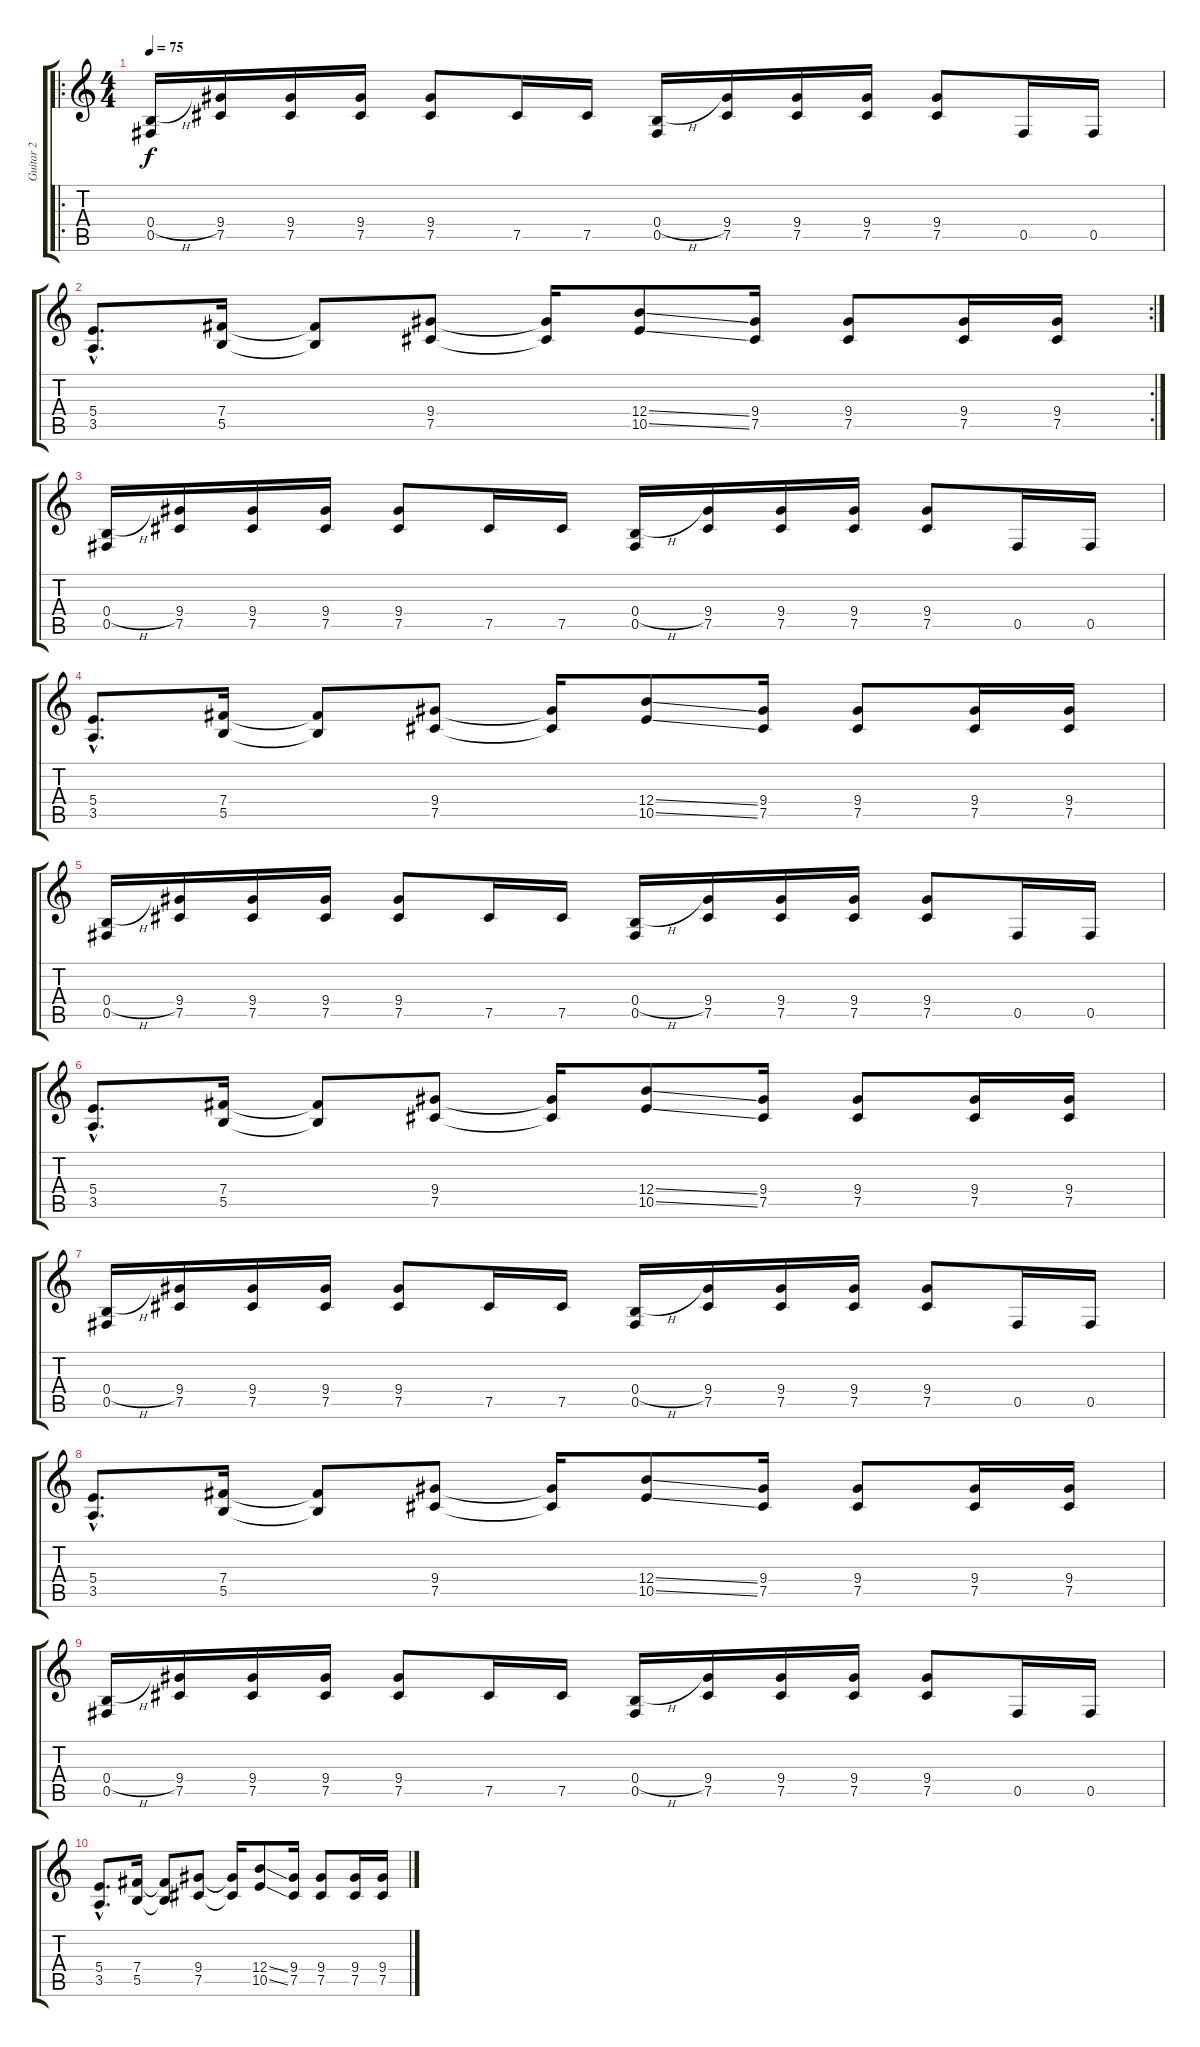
\track ("Guitar 2" "Guitar 2") {instrument distortionguitar}
\staff {score tabs}
\tuning (Db4 Ab3 E3 B2 Gb2 Db2) {hide}
\ro
\ts (4 4)
\tempo 75
\clef g2
\ks c
(0.4{h} 0.5).16{dy f instrument distortionguitar} (9.4 7.5).16 (9.4 7.5).16 (9.4 7.5).16 (9.4 7.5).8 7.5.16 7.5.16 (0.4{h} 0.5).16 (9.4 7.5).16 (9.4 7.5).16 (9.4 7.5).16 (9.4 7.5).8 0.5.16 0.5.16 |
\rc 2
(5.4{hac} 3.5{hac}).8{d} (7.4 5.5).16 (7.4{t} 5.5{t}).8 (9.4 7.5).8 (9.4{t} 7.5{t}).16 (12.4{ss} 10.5{ss}).8 (9.4 7.5).16 (9.4 7.5).8 (9.4 7.5).16 (9.4 7.5).16 |
(0.4{h} 0.5).16 (9.4 7.5).16 (9.4 7.5).16 (9.4 7.5).16 (9.4 7.5).8 7.5.16 7.5.16 (0.4{h} 0.5).16 (9.4 7.5).16 (9.4 7.5).16 (9.4 7.5).16 (9.4 7.5).8 0.5.16 0.5.16 |
(5.4{hac} 3.5{hac}).8{d} (7.4 5.5).16 (7.4{t} 5.5{t}).8 (9.4 7.5).8 (9.4{t} 7.5{t}).16 (12.4{ss} 10.5{ss}).8 (9.4 7.5).16 (9.4 7.5).8 (9.4 7.5).16 (9.4 7.5).16 |
(0.4{h} 0.5).16 (9.4 7.5).16 (9.4 7.5).16 (9.4 7.5).16 (9.4 7.5).8 7.5.16 7.5.16 (0.4{h} 0.5).16 (9.4 7.5).16 (9.4 7.5).16 (9.4 7.5).16 (9.4 7.5).8 0.5.16 0.5.16 |
(5.4{hac} 3.5{hac}).8{d} (7.4 5.5).16 (7.4{t} 5.5{t}).8 (9.4 7.5).8 (9.4{t} 7.5{t}).16 (12.4{ss} 10.5{ss}).8 (9.4 7.5).16 (9.4 7.5).8 (9.4 7.5).16 (9.4 7.5).16 |
(0.4{h} 0.5).16 (9.4 7.5).16 (9.4 7.5).16 (9.4 7.5).16 (9.4 7.5).8 7.5.16 7.5.16 (0.4{h} 0.5).16 (9.4 7.5).16 (9.4 7.5).16 (9.4 7.5).16 (9.4 7.5).8 0.5.16 0.5.16 |
(5.4{hac} 3.5{hac}).8{d} (7.4 5.5).16 (7.4{t} 5.5{t}).8 (9.4 7.5).8 (9.4{t} 7.5{t}).16 (12.4{ss} 10.5{ss}).8 (9.4 7.5).16 (9.4 7.5).8 (9.4 7.5).16 (9.4 7.5).16 |
(0.4{h} 0.5).16 (9.4 7.5).16 (9.4 7.5).16 (9.4 7.5).16 (9.4 7.5).8 7.5.16 7.5.16 (0.4{h} 0.5).16 (9.4 7.5).16 (9.4 7.5).16 (9.4 7.5).16 (9.4 7.5).8 0.5.16 0.5.16 |
(5.4{hac} 3.5{hac}).8{d} (7.4 5.5).16 (7.4{t} 5.5{t}).8 (9.4 7.5).8 (9.4{t} 7.5{t}).16 (12.4{ss} 10.5{ss}).8 (9.4 7.5).16 (9.4 7.5).8 (9.4 7.5).16 (9.4 7.5).16
